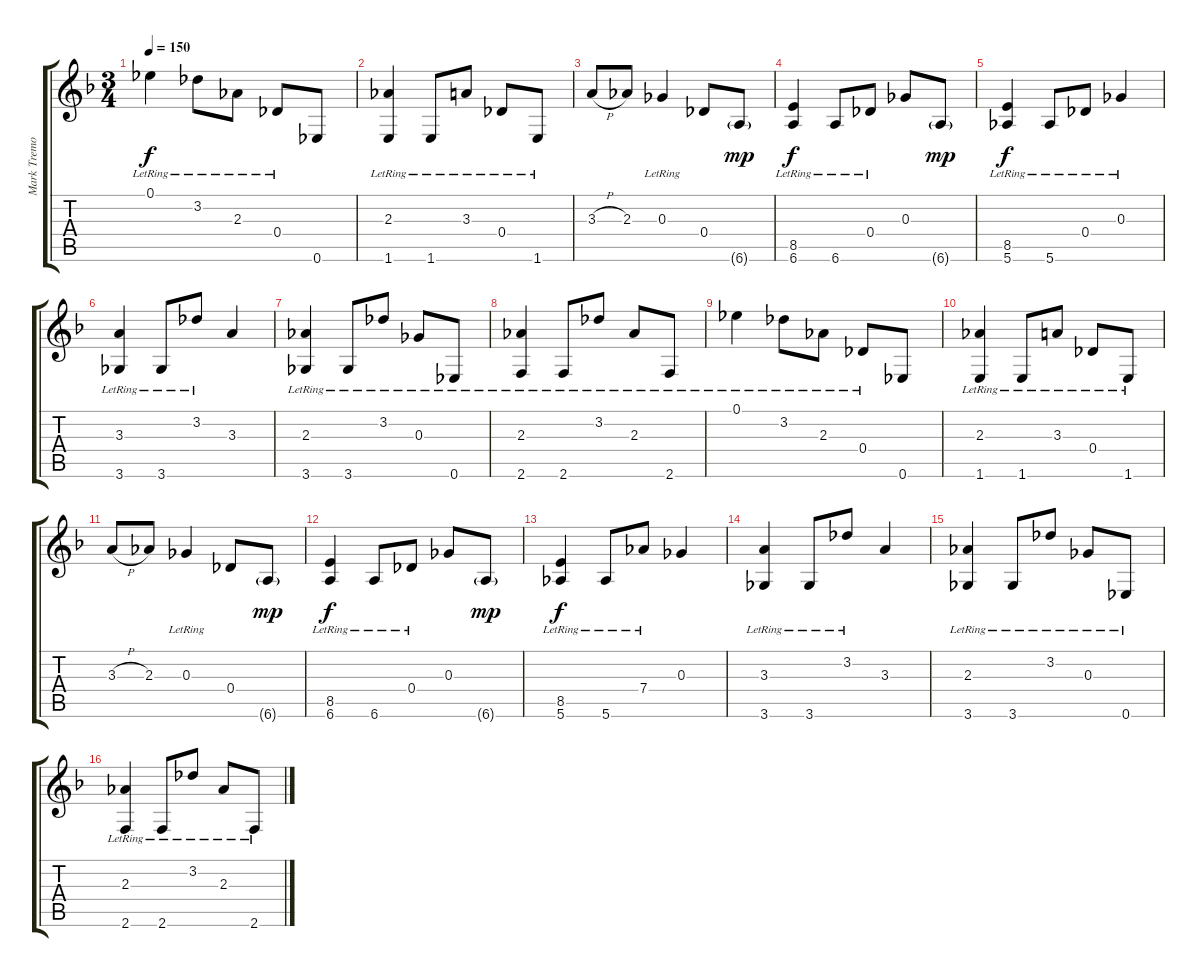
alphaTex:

\track ("Mark Tremonti" "Mark Tremo") {instrument electricguitarclean}
\staff {score tabs}
\tuning (Eb4 Bb3 Gb3 Db3 Ab2 Eb2) {hide}
\ts (3 4)
\tempo 150
\clef g2
\ks dminor
0.1{lr}.4{dy f} 3.2{lr}.8 2.3{lr}.8 0.4{lr}.8 0.6.8 |
(2.3{lr} 1.6).4 1.6{lr}.8 3.3{lr}.8 0.4{lr}.8 1.6{lr}.8 |
3.3{h}.8 2.3.8 0.3{lr}.4 0.4.8 6.6{g}.8{dy mp} |
(8.5{lr} 6.6).4{dy f} 6.6{lr}.8 0.4{lr}.8 0.3.8 6.6{g}.8{dy mp} |
(8.5{lr} 5.6).4{dy f} 5.6{lr}.8 0.4{lr}.8 0.3{lr}.4 |
(3.3{lr} 3.6{lr}).4 3.6{lr}.8 3.2{lr}.8 3.3.4 |
(2.3{lr} 3.6{lr}).4 3.6{lr}.8 3.2{lr}.8 0.3{lr}.8 0.6{lr}.8 |
(2.3{lr} 2.6{lr}).4 2.6{lr}.8 3.2{lr}.8 2.3{lr}.8 2.6{lr}.8 |
0.1{lr}.4 3.2{lr}.8 2.3{lr}.8 0.4{lr}.8 0.6.8 |
(2.3{lr} 1.6).4 1.6{lr}.8 3.3{lr}.8 0.4{lr}.8 1.6{lr}.8 |
3.3{h}.8 2.3.8 0.3{lr}.4 0.4.8 6.6{g}.8{dy mp} |
(8.5{lr} 6.6).4{dy f} 6.6{lr}.8 0.4{lr}.8 0.3.8 6.6{g}.8{dy mp} |
(8.5{lr} 5.6).4{dy f} 5.6{lr}.8 7.4{lr}.8 0.3.4 |
(3.3{lr} 3.6{lr}).4 3.6{lr}.8 3.2{lr}.8 3.3.4 |
(2.3{lr} 3.6{lr}).4 3.6{lr}.8 3.2{lr}.8 0.3{lr}.8 0.6{lr}.8 |
(2.3{lr} 2.6{lr}).4 2.6{lr}.8 3.2{lr}.8 2.3{lr}.8 2.6{lr}.8
